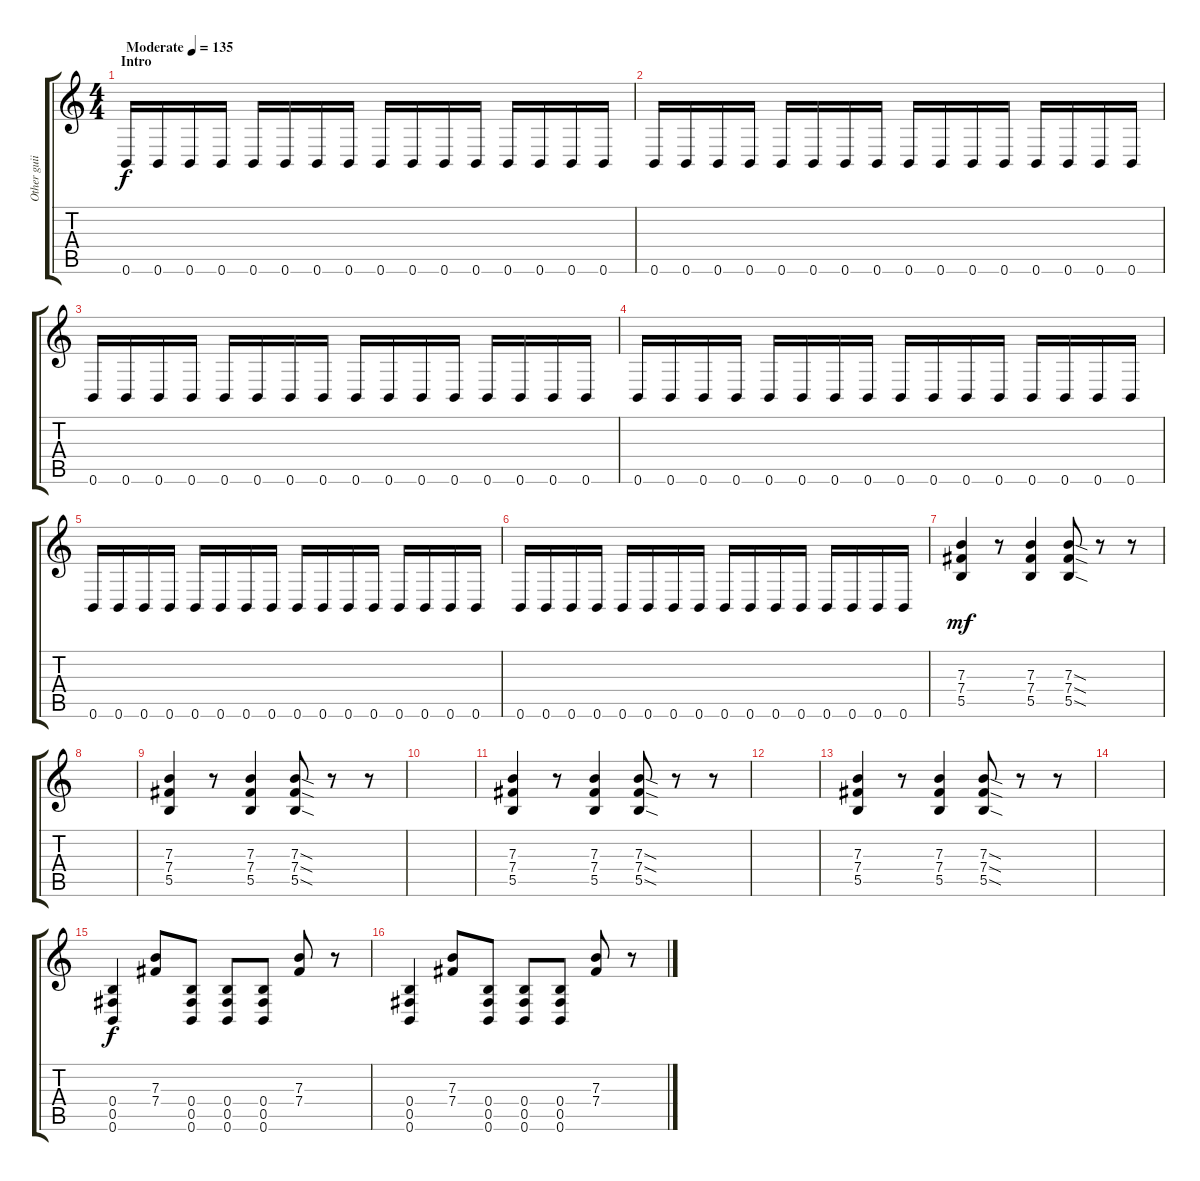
\track ("Other guiitar" "Other guii") {instrument distortionguitar}
\staff {score tabs}
\tuning (Db4 Ab3 E3 B2 Gb2 B1) {hide}
\ts (4 4)
\section ("" "Intro")
\tempo (135 "Moderate")
\clef g2
\ks c
0.6.16{dy f volume 1 instrument distortionguitar} 0.6.16{volume 7} 0.6.16 0.6.16 0.6.16 0.6.16 0.6.16 0.6.16 0.6.16 0.6.16 0.6.16 0.6.16 0.6.16 0.6.16 0.6.16 0.6.16 |
0.6.16 0.6.16 0.6.16 0.6.16 0.6.16 0.6.16 0.6.16 0.6.16 0.6.16 0.6.16 0.6.16 0.6.16 0.6.16 0.6.16 0.6.16 0.6.16 |
0.6.16 0.6.16 0.6.16 0.6.16 0.6.16 0.6.16 0.6.16 0.6.16 0.6.16 0.6.16 0.6.16 0.6.16 0.6.16 0.6.16 0.6.16 0.6.16 |
0.6.16 0.6.16 0.6.16 0.6.16 0.6.16 0.6.16 0.6.16 0.6.16 0.6.16 0.6.16 0.6.16 0.6.16 0.6.16 0.6.16 0.6.16 0.6.16 |
0.6.16 0.6.16 0.6.16 0.6.16 0.6.16 0.6.16 0.6.16 0.6.16 0.6.16 0.6.16 0.6.16 0.6.16 0.6.16 0.6.16 0.6.16 0.6.16 |
0.6.16 0.6.16 0.6.16 0.6.16 0.6.16 0.6.16 0.6.16 0.6.16 0.6.16 0.6.16 0.6.16 0.6.16 0.6.16 0.6.16 0.6.16 0.6.16 |
(7.3 7.4 5.5).4{dy mf volume 13 instrument overdrivenguitar} r.8 (7.3 7.4 5.5).4 (7.3{sod} 7.4{sod} 5.5{sod}).8 r.8 r.8 |
|
(7.3 7.4 5.5).4 r.8 (7.3 7.4 5.5).4 (7.3{sod} 7.4{sod} 5.5{sod}).8 r.8 r.8 |
|
(7.3 7.4 5.5).4 r.8 (7.3 7.4 5.5).4 (7.3{sod} 7.4{sod} 5.5{sod}).8 r.8 r.8 |
|
(7.3 7.4 5.5).4 r.8 (7.3 7.4 5.5).4 (7.3{sod} 7.4{sod} 5.5{sod}).8 r.8 r.8 |
|
(0.4 0.5 0.6).4{dy f volume 12 balance 15 instrument distortionguitar} (7.3 7.4).8 (0.4 0.5 0.6).8 (0.4 0.5 0.6).8 (0.4 0.5 0.6).8 (7.3 7.4).8 r.8 |
(0.4 0.5 0.6).4 (7.3 7.4).8 (0.4 0.5 0.6).8 (0.4 0.5 0.6).8 (0.4 0.5 0.6).8 (7.3 7.4).8 r.8
